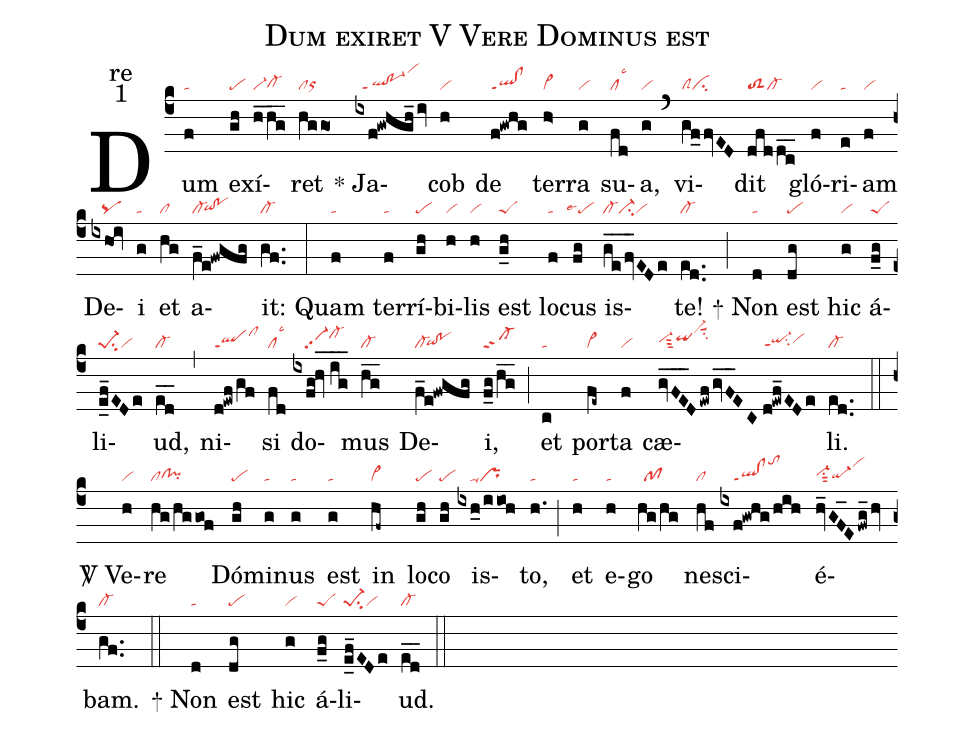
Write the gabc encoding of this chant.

name:Dum exiret V Vere Dominus est;
office-part:re;
mode:1;
nabc-lines:1;
%%
(c4) Dum(f|ta) e(gh|pe)xí(h_hg__|vi-cl-hg)ret(hggo|clorhg) <sp>*</sp> Ja(ixf!gwhgh_/iv|//ql!po-1ppt1vihm)cob(h|vi) de(f!gwhg|ql!clppt1) ter(h>|vi>)ra(g|vi) su(fd|cllsc3)a,(g|vi) (`) vi(gf_fvED|clSci)dit(dfddc__|toS2cl-) gló(f|vi)ri(e|ta)am(f|vi) De(ixhoi|///pq)i(g|ta) et(hg|cl) a(f_e!fwgfg|cl-`qihg!pohg)it:(gf..|cl-) (:) Quam(f|ta) ter(f|ta)rí(gh|pe)bi(h|vi)lis(h|vi) est(g_h|peS) lo(f|ta)cus(fg|``pelse4) is(ge__/fv_EDe|cl-ci-vi)te!(ed..|cl-) (;)
<sp>+</sp> Non(d|ta) est(dg|pe) hic(g|vi) á(f_g|peS)li(e_f_EDe|pe-1su2vi)ud,(ed__|cl-) (,) ni(d!ewf/gf|qlppt1clhk)si(fd|cllsc3) do(ixfg!hv_//ig__|////vi-pp2cl-hj)mus(hg__|cl-) De(f_e!fwgfg|cl-`qihg!pohg)i,(f_g/hg__|sf-) (;) et(c|ta) por(fe~|vi>)ta(f|vi) cæ(gvFE___D/ewf/gvF__EC|vi-hhsut3qihivi-hlsuu1su2|//d!ewf_EDe|qi-hhppt1su2vihh)li.(ed..|cl-) (::)

<sp>V/</sp> Ve(h|vi)re(hg/hggof|clclhg!pihg) Dó(gh|pe)mi(g|ta)nus(g|ta) est(g|ta) in(hf~|vi>) lo(gh|pe)co(gh|pe) is(ixh_0/iioh|////ta-pr)to,(h.|ta) (;) et(h|ta) e(h|ta)go(hg/hg|//pf) nes(hf|cl)ci(ixf!gwhg/hih|////ql!clppt1tohm)é(hv_GF_E/fwg_/hv|vi-hhsu1sut2qi-hgvihl)bam.(gf..|cl-) (::)
<sp>+</sp> Non(d|ta) est(dg|pe) hic(g|vi) á(f_g|peS)li(e_f_EDe|pe-1su2vi)ud.(ed__|cl-) (::)
